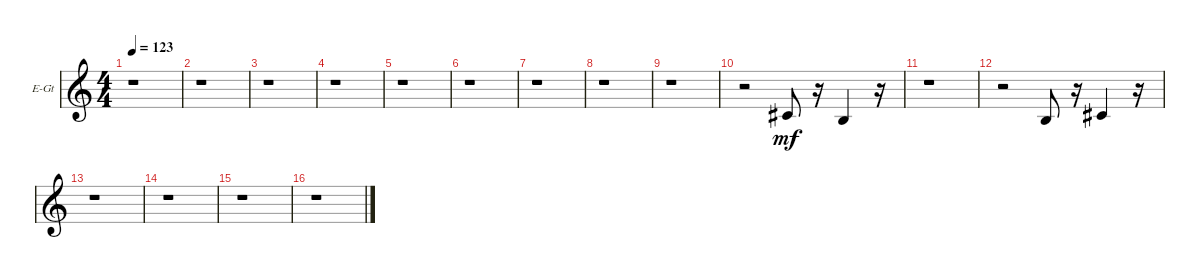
\bracketExtendMode groupsimilarinstruments
\firstSystemTrackNameOrientation horizontal
\otherSystemsTrackNameOrientation horizontal
\track ("Synth 7" "E-Gt") {instrument electricguitarclean}
\staff {score}
\tuning (E4 B3 G3 D3 A2 E2)
\ts (4 4)
\tempo 123
\clef g2
\ks c
r.1{dy mf} |
r.1 |
r.1 |
r.1 |
r.1 |
r.1 |
r.1 |
r.1 |
r.1 |
r.2 4.5.8 r.16 2.5.4 r.16 |
r.1 |
r.2 2.5.8 r.16 4.5.4 r.16 |
r.1 |
r.1 |
r.1 |
r.1
